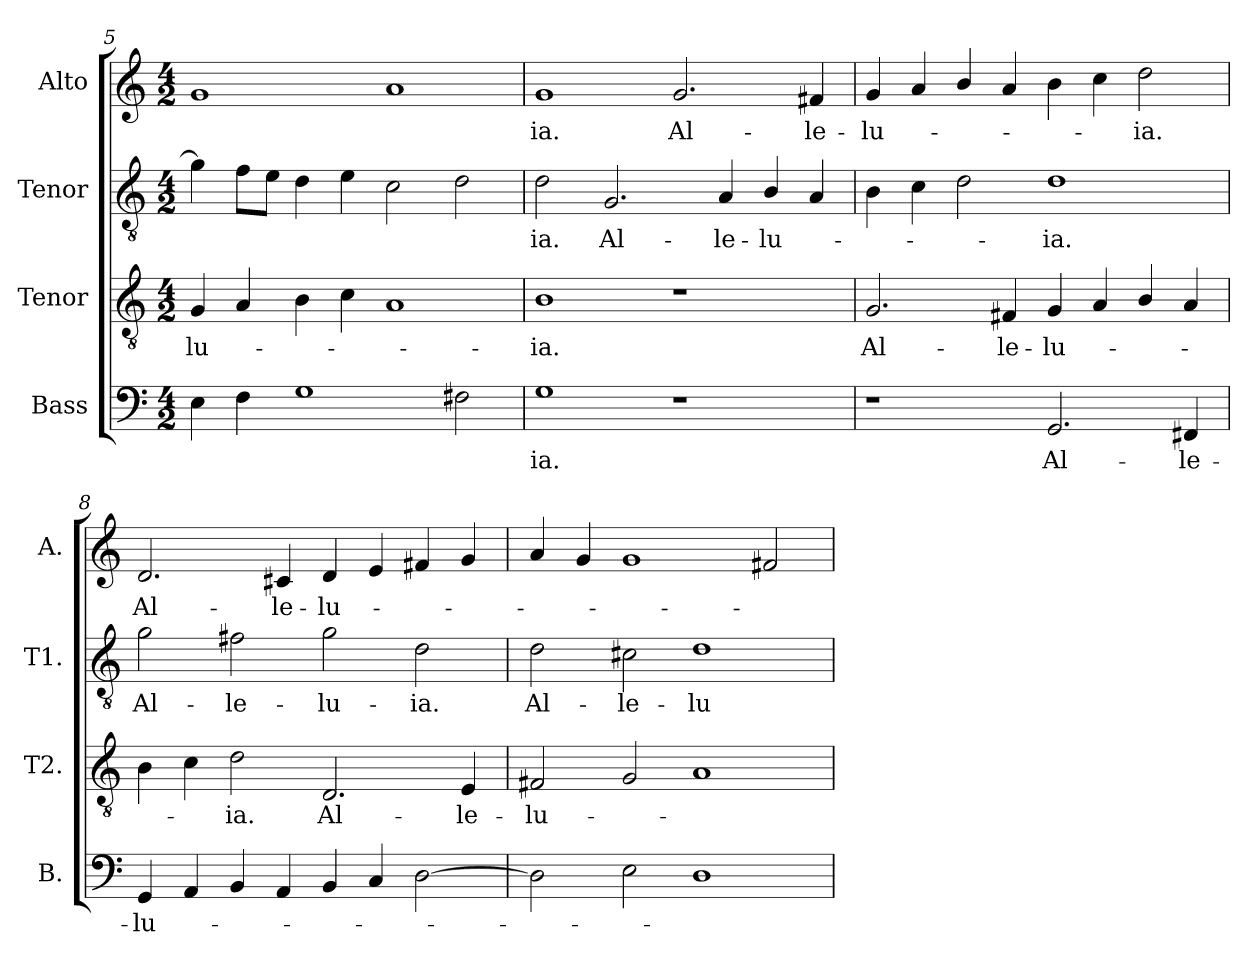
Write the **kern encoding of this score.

**kern	**text	**kern	**text	**kern	**text	**kern	**text
*part4	*part4	*part3	*part3	*part2	*part2	*part1	*part1
*staff4	*staff4	*staff3	*staff3	*staff2	*staff2	*staff1	*staff1
*I"Bass	*	*I"Tenor	*	*I"Tenor	*	*I"Alto	*
*I'B.	*	*I'T2.	*	*I'T1.	*	*I'A.	*
!!LO:LB:g=z
*clefF4	*	*clefGv2	*	*clefGv2	*	*clefG2	*
*	*	*ITrd7c12	*	*ITrd7c12	*	*	*
*k[]	*	*k[]	*	*k[]	*	*k[]	*
*C:	*	*C:	*	*C:	*	*C:	*
*M4/2	*	*M4/2	*	*M4/2	*	*M4/2	*
=5	=5	=5	=5	=5	=5	=5	=5
!	!	!	!LO:LY:b:color=#000000	!	!	!	!
4Ei\	.	4GGi/	-lu-	4Gi\]	.	1gi	.
4Fi\	.	4AAi/	.	8Fi\L	.	.	.
.	.	.	.	8Ei\J	.	.	.
1Gi	.	4BBi\	.	4Di\	.	.	.
.	.	4Ci\	.	4Ei\	.	.	.
.	.	1AAi	.	2Ci\	.	1ai	.
2F#Xi\	.	.	.	2Di\	.	.	.
=6	=6	=6	=6	=6	=6	=6	=6
!	!LO:LY:b:color=#000000	!	!	!	!	!	!
!	!	!	!LO:LY:b:color=#000000	!	!	!	!
!	!	!	!	!	!LO:LY:b:color=#000000	!	!
!	!	!	!	!	!	!	!LO:LY:b:color=#000000
1Gi	-ia.	1BBi	-ia.	2Di\	-ia.	1gi	-ia.
!	!	!	!	!	!LO:LY:b:color=#000000	!	!
.	.	.	.	2.GGi/	Al-	.	.
!	!	!	!	!	!	!	!LO:LY:b:color=#000000
1r	.	1r	.	.	.	2.gi/	Al-
!	!	!	!	!	!LO:LY:b:color=#000000	!	!
.	.	.	.	4AAi/	-le-	.	.
!	!	!	!	!	!LO:LY:b:color=#000000	!	!
.	.	.	.	4BBi/	-lu-	.	.
!	!	!	!	!	!	!	!LO:LY:b:color=#000000
.	.	.	.	4AAi/	.	4f#Xi/	-le-
=7	=7	=7	=7	=7	=7	=7	=7
!	!	!	!LO:LY:b:color=#000000	!	!	!	!
!	!	!	!	!	!	!	!LO:LY:b:color=#000000
1r	.	2.GGi/	Al-	4BBi\	.	4gi/	-lu-
.	.	.	.	4Ci\	.	4ai/	.
.	.	.	.	2Di\	.	4bi/	.
!	!	!	!LO:LY:b:color=#000000	!	!	!	!
.	.	4FF#Xi/	-le-	.	.	4ai/	.
!	!LO:LY:b:color=#000000	!	!	!	!	!	!
!	!	!	!LO:LY:b:color=#000000	!	!	!	!
!	!	!	!	!	!LO:LY:b:color=#000000	!	!
2.GGi/	Al-	4GGi/	-lu-	1Di	-ia.	4bi\	.
.	.	4AAi/	.	.	.	4cci\	.
!	!	!	!	!	!	!	!LO:LY:b:color=#000000
.	.	4BBi/	.	.	.	2ddi\	-ia.
!	!LO:LY:b:color=#000000	!	!	!	!	!	!
4FF#Xi/	-le-	4AAi/	.	.	.	.	.
=8	=8	=8	=8	=8	=8	=8	=8
!	!LO:LY:b:color=#000000	!	!	!	!	!	!
!	!	!	!	!	!LO:LY:b:color=#000000	!	!
!	!	!	!	!	!	!	!LO:LY:b:color=#000000
4GGi/	-lu-	4BBi\	.	2Gi\	Al-	2.di/	Al-
4AAi/	.	4Ci\	.	.	.	.	.
!	!	!	!LO:LY:b:color=#000000	!	!	!	!
!	!	!	!	!	!LO:LY:b:color=#000000	!	!
4BBi/	.	2Di\	-ia.	2F#Xi\	-le-	.	.
!	!	!	!	!	!	!	!LO:LY:b:color=#000000
4AAi/	.	.	.	.	.	4c#Xi/	-le-
!	!	!	!LO:LY:b:color=#000000	!	!	!	!
!	!	!	!	!	!LO:LY:b:color=#000000	!	!
!	!	!	!	!	!	!	!LO:LY:b:color=#000000
4BBi/	.	2.DDi/	Al-	2Gi\	-lu-	4di/	-lu-
4Ci/	.	.	.	.	.	4ei/	.
!	!	!	!	!	!LO:LY:b:color=#000000	!	!
[2Di\	.	.	.	2Di\	-ia.	4f#Xi/	.
!	!	!	!LO:LY:b:color=#000000	!	!	!	!
.	.	4EEi/	-le-	.	.	4gi/	.
=9	=9	=9	=9	=9	=9	=9	=9
!	!	!	!LO:LY:b:color=#000000	!	!	!	!
!	!	!	!	!	!LO:LY:b:color=#000000	!	!
2Di\]	.	2FF#Xi/	-lu-	2Di\	Al-	4ai/	.
.	.	.	.	.	.	4gi/	.
!	!	!	!	!	!LO:LY:b:color=#000000	!	!
2Ei\	.	2GGi/	.	2C#Xi\	-le-	1gi	.
!	!	!	!	!	!LO:LY:b:color=#000000	!	!
1Di	.	1AAi	.	1Di	-lu-	.	.
.	.	.	.	.	.	2f#Xi/	.
=	=	=	=	=	=	=	=
*-	*-	*-	*-	*-	*-	*-	*-
